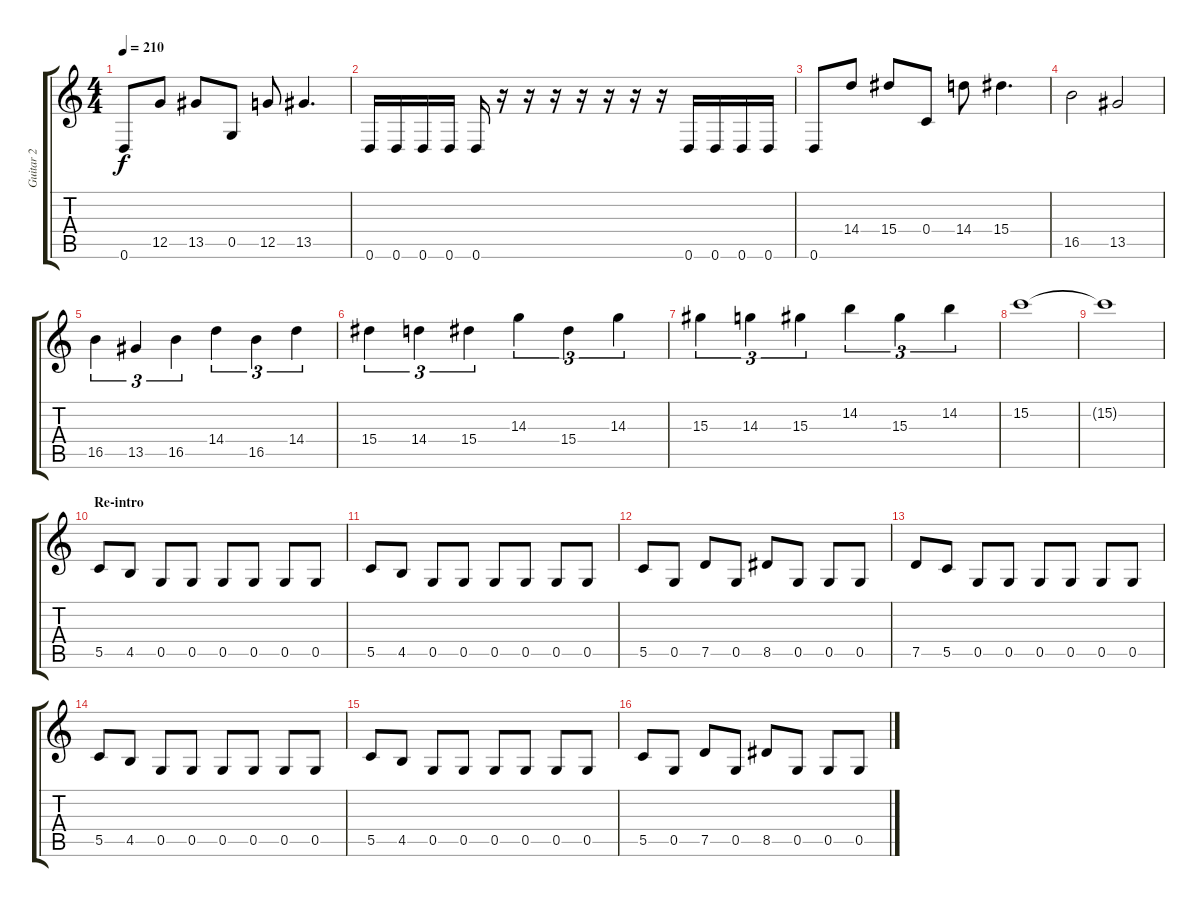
\track ("Guitar 2" "Guitar 2") {instrument overdrivenguitar}
\staff {score tabs}
\tuning (D4 A3 F3 C3 G2 D2) {hide}
\ts (4 4)
\tempo 210
\clef g2
\ks c
0.6.8{dy f} 12.5.8 13.5.8 0.5.8 12.5.8 13.5.4{d} |
0.6.16 0.6.16 0.6.16 0.6.16 0.6.16 r.16 r.16 r.16 r.16 r.16 r.16 r.16 0.6.16 0.6.16 0.6.16 0.6.16 |
0.6.8 14.4.8 15.4.8 0.4.8 14.4.8 15.4.4{d} |
16.5.2 13.5.2 |
16.5.4{tu (3 2)} 13.5.4{tu (3 2)} 16.5.4{tu (3 2)} 14.4.4{tu (3 2)} 16.5.4{tu (3 2)} 14.4.4{tu (3 2)} |
15.4.4{tu (3 2)} 14.4.4{tu (3 2)} 15.4.4{tu (3 2)} 14.3.4{tu (3 2)} 15.4.4{tu (3 2)} 14.3.4{tu (3 2)} |
15.3.4{tu (3 2)} 14.3.4{tu (3 2)} 15.3.4{tu (3 2)} 14.2.4{tu (3 2)} 15.3.4{tu (3 2)} 14.2.4{tu (3 2)} |
15.2.1 |
15.2{t}.1 |
\section ("" "Re-intro")
5.5.8 4.5.8 0.5.8 0.5.8 0.5.8 0.5.8 0.5.8 0.5.8 |
5.5.8 4.5.8 0.5.8 0.5.8 0.5.8 0.5.8 0.5.8 0.5.8 |
5.5.8 0.5.8 7.5.8 0.5.8 8.5.8 0.5.8 0.5.8 0.5.8 |
7.5.8 5.5.8 0.5.8 0.5.8 0.5.8 0.5.8 0.5.8 0.5.8 |
5.5.8 4.5.8 0.5.8 0.5.8 0.5.8 0.5.8 0.5.8 0.5.8 |
5.5.8 4.5.8 0.5.8 0.5.8 0.5.8 0.5.8 0.5.8 0.5.8 |
5.5.8 0.5.8 7.5.8 0.5.8 8.5.8 0.5.8 0.5.8 0.5.8
